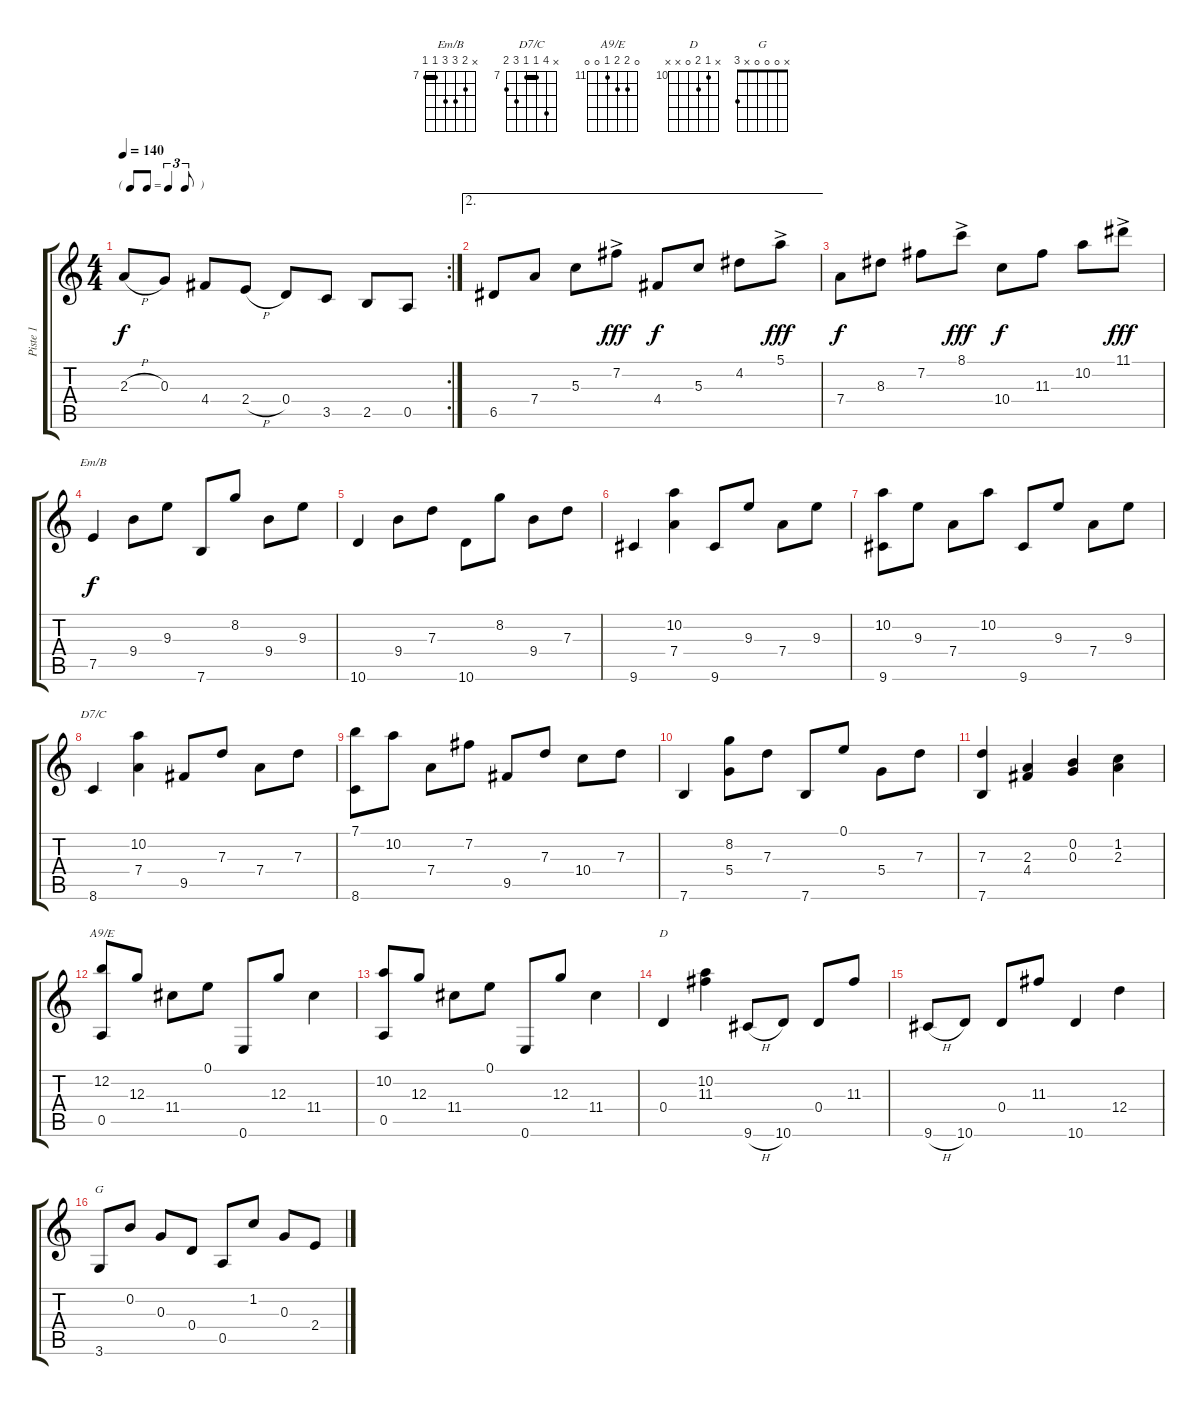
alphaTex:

\track ("Piste 1" "Piste 1") {instrument electricbasspick}
\staff {score tabs}
\tuning (E4 B3 G3 D3 A2 E2) {hide}
\chord ("Em/B" x 8 9 9 7 7) {firstfret 7 barre 7}
\chord ("D7/C" x 10 7 7 9 8) {firstfret 7 barre 7}
\chord ("A9/E" 0 12 12 11 0 0) {firstfret 11}
\chord ("D" x 10 11 0 x x) {firstfret 10}
\chord ("G" x 0 0 0 x 3)
\rc 2
\ts (4 4)
\tf triplet8th
\tempo 140
\clef g2
\ks c
2.3{h}.8{dy f} 0.3.8 4.4.8 2.4{h}.8 0.4.8 3.5.8 2.5.8 0.5.8 |
\ae 2
6.5.8 7.4.8 5.3.8 7.2{ac}.8{dy fff} 4.4.8{dy f} 5.3.8 4.2.8 5.1{ac}.8{dy fff} |
7.4.8{dy f} 8.3.8 7.2.8 8.1{ac}.8{dy fff} 10.4.8{dy f} 11.3.8 10.2.8 11.1{ac}.8{dy fff} |
7.5.4{ch "Em/B" dy f} 9.4.8 9.3.8 7.6.8 8.2.8 9.4.8 9.3.8 |
10.6.4 9.4.8 7.3.8 10.6.8 8.2.8 9.4.8 7.3.8 |
9.6.4 (10.2 7.4).4 9.6.8 9.3.8 7.4.8 9.3.8 |
(10.2 9.6).8 9.3.8 7.4.8 10.2.8 9.6.8 9.3.8 7.4.8 9.3.8 |
8.6.4{ch "D7/C"} (10.2 7.4).4 9.5.8 7.3.8 7.4.8 7.3.8 |
(7.1 8.6).8 10.2.8 7.4.8 7.2.8 9.5.8 7.3.8 10.4.8 7.3.8 |
7.6.4 (8.2 5.4).8 7.3.8 7.6.8 0.1.8 5.4.8 7.3.8 |
(7.3 7.6).4 (2.3 4.4).4 (0.2 0.3).4 (1.2 2.3).4 |
(12.2 0.5).8{ch "A9/E"} 12.3.8 11.4.8 0.1.8 0.6.8 12.3.8 11.4.4 |
(10.2 0.5).8 12.3.8 11.4.8 0.1.8 0.6.8 12.3.8 11.4.4 |
0.4.4{ch "D"} (10.2 11.3).4 9.6{h}.8 10.6.8 0.4.8 11.3.8 |
9.6{h}.8 10.6.8 0.4.8 11.3.8 10.6.4 12.4.4 |
3.6.8{ch "G"} 0.2.8 0.3.8 0.4.8 0.5.8 1.2.8 0.3.8 2.4.8
